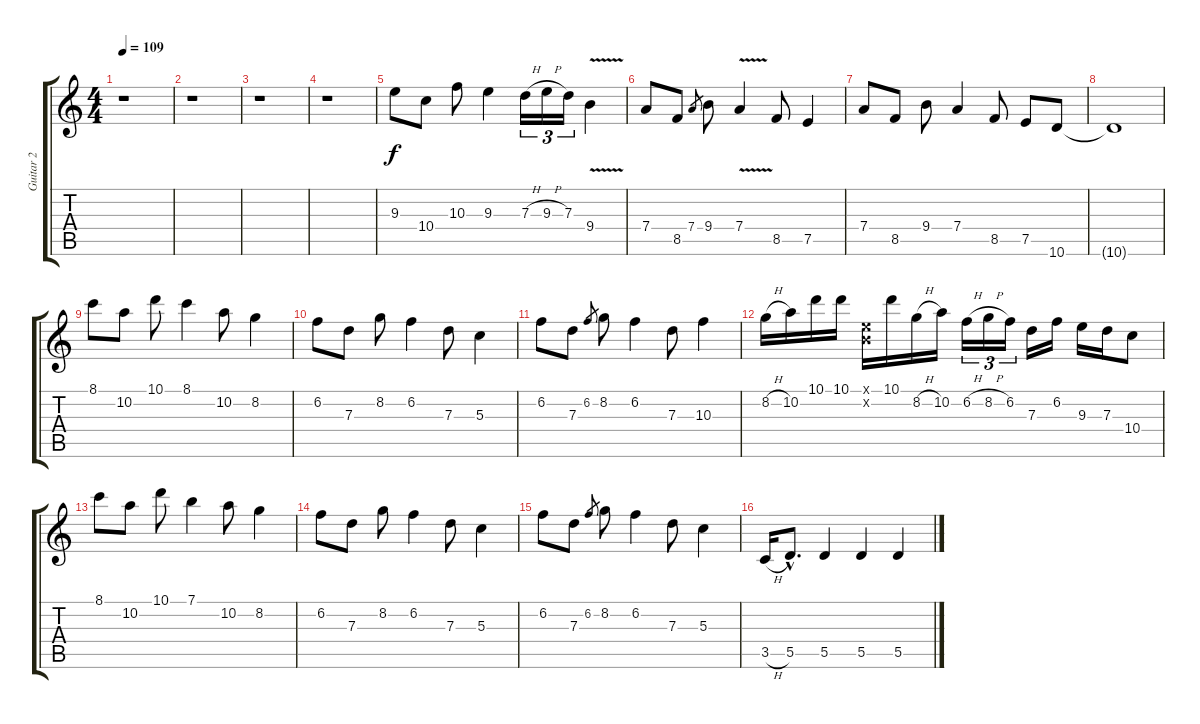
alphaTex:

\track ("Guitar 2" "Guitar 2") {instrument electricguitarjazz}
\staff {score tabs}
\tuning (E4 B3 G3 D3 A2 E2) {hide}
\ts (4 4)
\tempo 109
\clef g2
\ks c
r.1{dy f instrument electricguitarjazz} |
r.1 |
r.1 |
r.1 |
9.3.8 10.4.8 10.3.8 9.3.4 7.3{h}.16{tu (3 2)} 9.3{h}.16{tu (3 2)} 7.3.16{tu (3 2)} 9.4{v}.4 |
7.4.8 8.5.8 7.4.8{gr} 9.4.8 7.4{v}.4 8.5.8 7.5.4 |
7.4.8 8.5.8 9.4.8 7.4.4 8.5.8 7.5.8 10.6.8 |
10.6{t}.1 |
8.1.8 10.2.8 10.1.8 8.1.4 10.2.8 8.2.4 |
6.2.8 7.3.8 8.2.8 6.2.4 7.3.8 5.3.4 |
6.2.8 7.3.8 6.2.8{gr} 8.2.8 6.2.4 7.3.8 10.3.4 |
8.2{h}.16 10.2.16 10.1.16 10.1.16 (0.1{x} 0.2{x}).16 10.1.16 8.2{h}.16 10.2.16 6.2{h}.16{tu (3 2)} 8.2{h}.16{tu (3 2)} 6.2.16{tu (3 2)} 7.3.16 6.2.16 9.3.16 7.3.16 10.4.8 |
8.1.8 10.2.8 10.1.8 7.1.4 10.2.8 8.2.4 |
6.2.8 7.3.8 8.2.8 6.2.4 7.3.8 5.3.4 |
6.2.8 7.3.8 6.2.8{gr} 8.2.8 6.2.4 7.3.8 5.3.4 |
3.5{h}.16 5.5{hac}.8{d} 5.5.4 5.5.4 5.5.4
